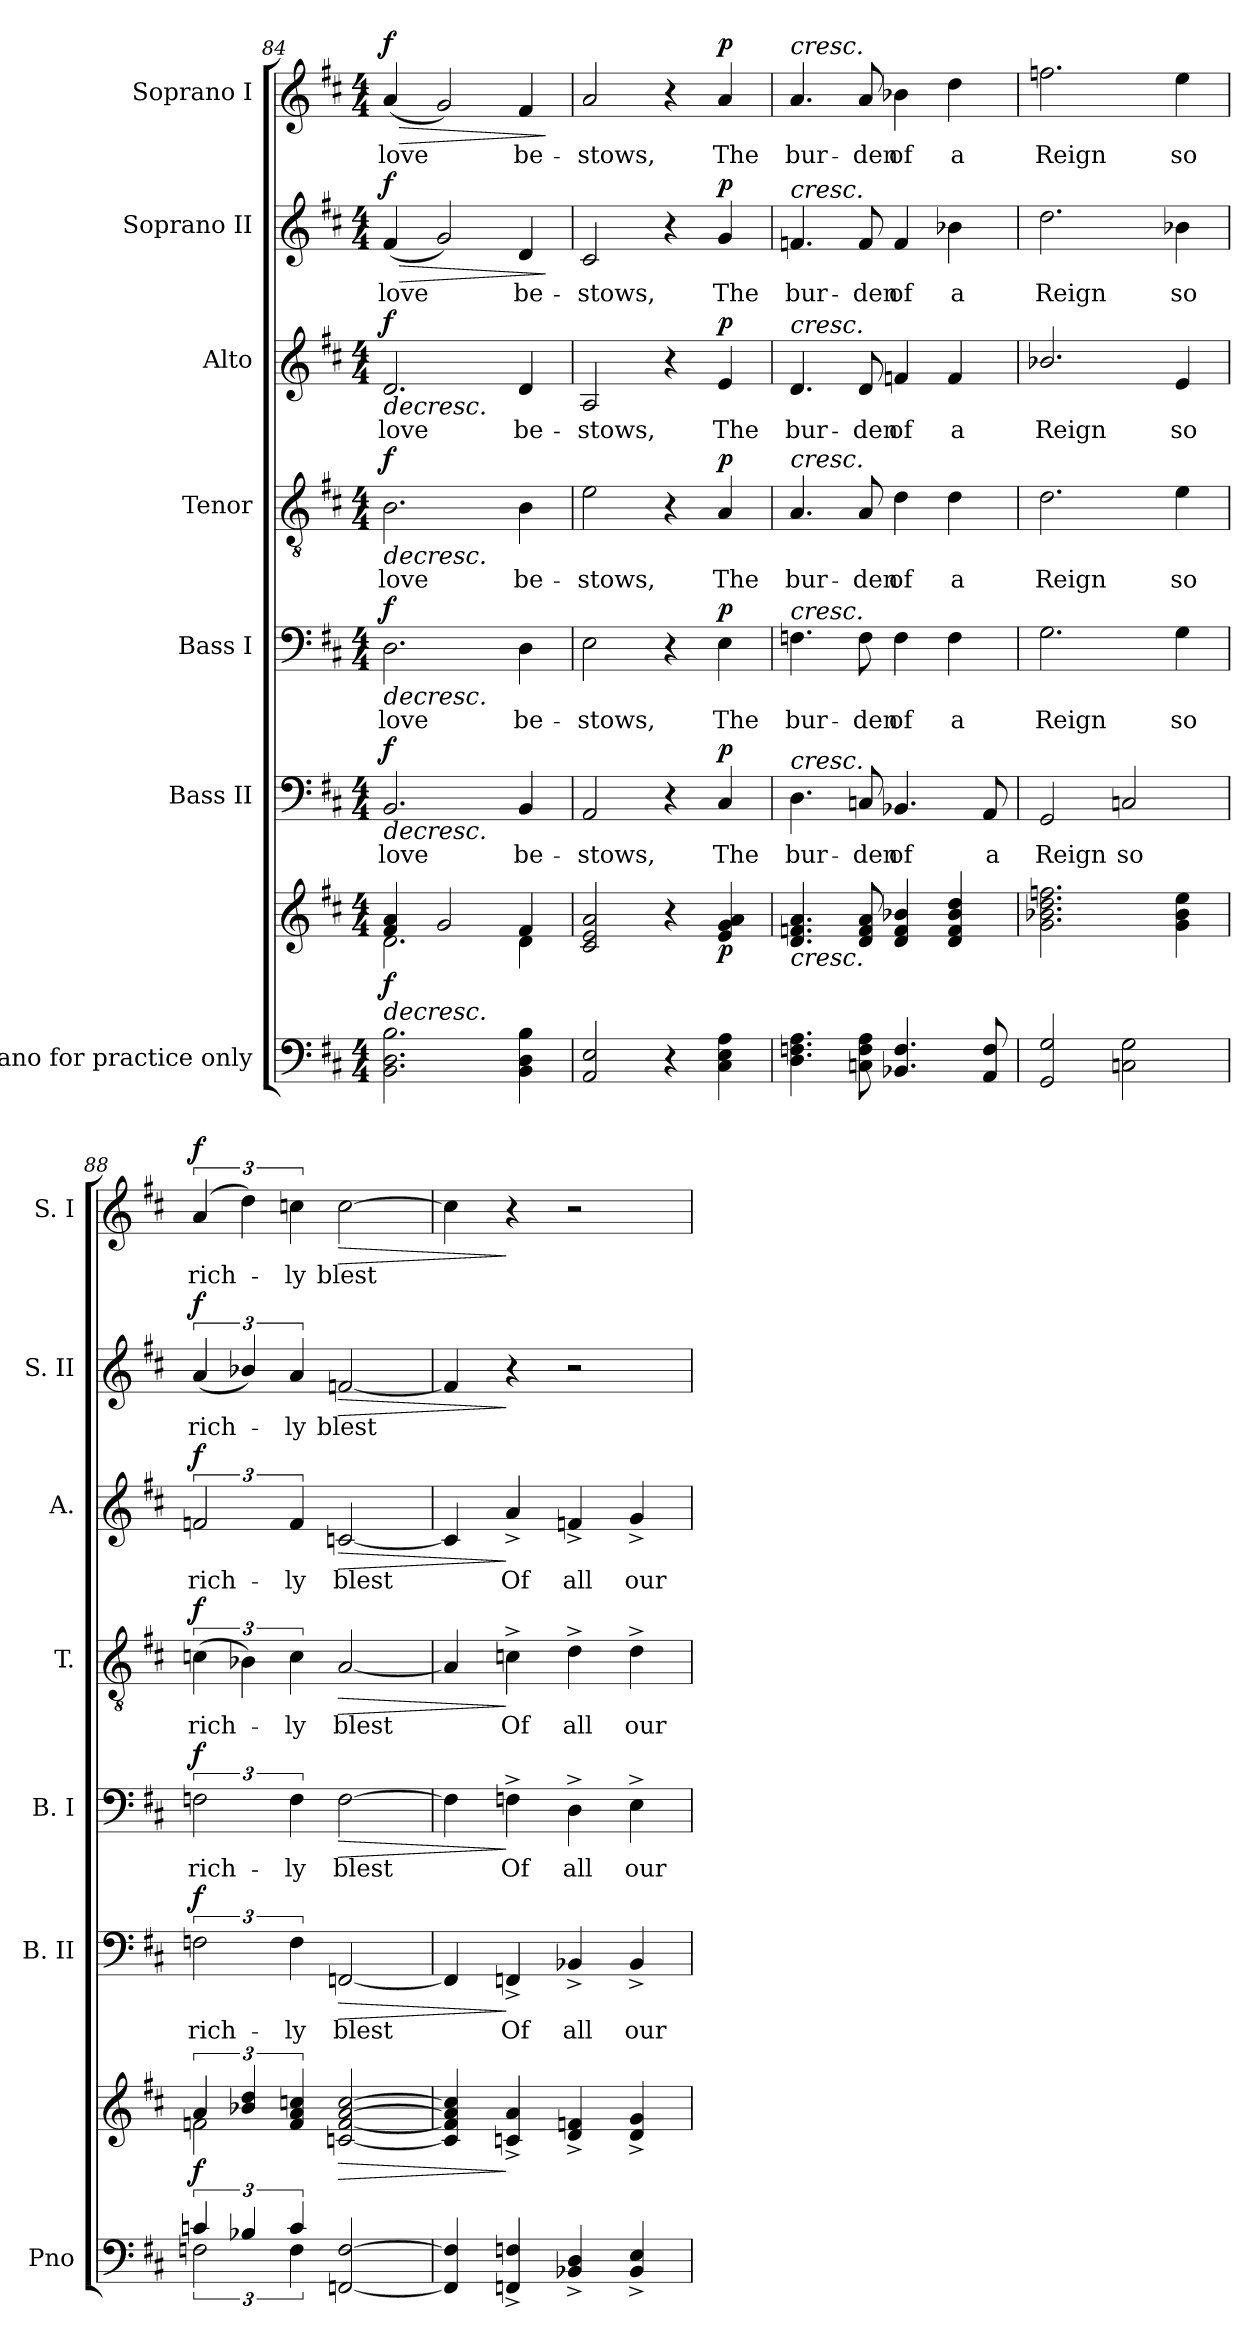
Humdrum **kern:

**kern	**kern	**dynam	**kern	**text	**dynam	**kern	**text	**dynam	**kern	**text	**dynam	**kern	**text	**dynam	**kern	**text	**dynam	**kern	**text	**dynam
*part7	*part7	*part7	*part6	*part6	*part6	*part5	*part5	*part5	*part4	*part4	*part4	*part3	*part3	*part3	*part2	*part2	*part2	*part1	*part1	*part1
*staff8	*staff7	*staff7/8	*staff6	*staff6	*staff6	*staff5	*staff5	*staff5	*staff4	*staff4	*staff4	*staff3	*staff3	*staff3	*staff2	*staff2	*staff2	*staff1	*staff1	*staff1
*I"Piano for practice only	*	*	*I"Bass II	*	*	*I"Bass I	*	*	*I"Tenor	*	*	*I"Alto	*	*	*I"Soprano II	*	*	*I"Soprano I	*	*
*I'Pno	*	*	*I'B. II	*	*	*I'B. I	*	*	*I'T.	*	*	*I'A.	*	*	*I'S. II	*	*	*I'S. I	*	*
*clefF4	*clefG2	*	*clefF4	*	*	*clefF4	*	*	*clefGv2	*	*	*clefG2	*	*	*clefG2	*	*	*clefG2	*	*
*k[f#c#]	*k[f#c#]	*	*k[f#c#]	*	*	*k[f#c#]	*	*	*k[f#c#]	*	*	*k[f#c#]	*	*	*k[f#c#]	*	*	*k[f#c#]	*	*
*M4/4	*M4/4	*	*M4/4	*	*	*M4/4	*	*	*M4/4	*	*	*M4/4	*	*	*M4/4	*	*	*M4/4	*	*
=84	=84	=84	=84	=84	=84	=84	=84	=84	=84	=84	=84	=84	=84	=84	=84	=84	=84	=84	=84	=84
!	!	!LO:HP:b	!	!LO:LY:b	!LO:HP:b	!	!LO:LY:b	!LO:HP:b	!	!LO:LY:b	!LO:HP:b	!	!LO:LY:b	!LO:HP:b	!	!LO:LY:b	!LO:HP:b	!	!LO:LY:b	!LO:HP:b
*	*^	*	*	*	*	*	*	*	*	*	*	*	*	*	*	*	*	*	*	*
!	!	!	!LO:DY:n=1:b	!	!	!LO:DY:n=1:a	!	!	!LO:DY:n=1:a	!	!	!LO:DY:n=1:a	!	!	!LO:DY:n=1:a	!	!	!LO:DY:n=1:a	!	!	!LO:DY:n=1:a
2.BB\ 2.D\ 2.B\	4f#/ 4a/	2.d\	> f	2.BB/	love	> f	2.D\	love	> f	2.B\	love	> f	2.d/	love	> f	(<4f#/	love	> f	(<4a/	love	> f
.	2g/	.	.	.	.	.	.	.	.	.	.	.	.	.	.	2g/)	.	.	2g/)	.	.
!	!	!	!	!	!LO:LY:b	!	!	!LO:LY:b	!	!	!LO:LY:b	!	!	!LO:LY:b	!	!	!LO:LY:b	!	!	!LO:LY:b	!
4BB\ 4D\ 4B\	4f#/	4d\	.	4BB/	be-	.	4D\	be-	.	4B\	be-	.	4d/	be-	.	4d/	be-	.	4f#/	be-	.
*	*v	*v	*	*	*	*	*	*	*	*	*	*	*	*	*	*	*	*	*	*	*
.	.	.	.	.	.	.	.	.	.	.	.	.	.	.	.	.	]	.	.	]
=85	=85	=85	=85	=85	=85	=85	=85	=85	=85	=85	=85	=85	=85	=85	=85	=85	=85	=85	=85	=85
!	!	!	!	!LO:LY:b	!	!	!LO:LY:b	!	!	!LO:LY:b	!	!	!LO:LY:b	!	!	!LO:LY:b	!	!	!LO:LY:b	!
2AA/ 2E/	2c#/ 2e/ 2a/	.	2AA/	-stows,	.	2E\	-stows,	.	2e\	-stows,	.	2A/	-stows,	.	2c#/	-stows,	.	2a/	-stows,	.
4r	4r	.	4r	.	.	4r	.	.	4r	.	.	4r	.	.	4r	.	.	4r	.	.
!	!	!LO:DY:b	!	!LO:LY:b	!LO:DY:a	!	!LO:LY:b	!LO:DY:a	!	!LO:LY:b	!LO:DY:a	!	!LO:LY:b	!LO:DY:a	!	!LO:LY:b	!LO:DY:a	!	!LO:LY:b	!LO:DY:a
4C#\ 4E\ 4A\	4e/ 4g/ 4a/	p	4C#/	The	p	4E\	The	p	4A/	The	p	4e/	The	p	4g/	The	p	4a/	The	p
=86	=86	=86	=86	=86	=86	=86	=86	=86	=86	=86	=86	=86	=86	=86	=86	=86	=86	=86	=86	=86
!	!	!	!	!	!	!	!	!	!	!	!	!	!	!	!	!	!	!LO:TX:a:i:t=cresc.	!	!
!	!	!	!	!	!	!	!	!	!	!	!	!	!	!	!LO:TX:a:i:t=cresc.	!	!	!	!	!
!	!	!	!	!	!	!	!	!	!	!	!	!LO:TX:a:i:t=cresc.	!	!	!	!	!	!	!	!
!	!	!	!	!	!	!	!	!	!LO:TX:a:i:t=cresc.	!	!	!	!	!	!	!	!	!	!	!
!	!	!	!	!	!	!LO:TX:a:i:t=cresc.	!	!	!	!	!	!	!	!	!	!	!	!	!	!
!	!	!	!LO:TX:a:i:t=cresc.	!	!	!	!	!	!	!	!	!	!	!	!	!	!	!	!	!
!	!LO:TX:b:i:t=cresc.	!	!	!	!	!	!	!	!	!	!	!	!	!	!	!	!	!	!	!
!	!	!	!	!LO:LY:b	!	!	!LO:LY:b	!	!	!LO:LY:b	!	!	!LO:LY:b	!	!	!LO:LY:b	!	!	!LO:LY:b	!
4.D\ 4.Fn\ 4.A\	4.d/ 4.fn/ 4.a/	.	4.D\	bur-	.	4.Fn\	bur-	.	4.A/	bur-	.	4.d/	bur-	.	4.fn/	bur-	.	4.a/	bur-	.
!	!	!	!	!LO:LY:b	!	!	!LO:LY:b	!	!	!LO:LY:b	!	!	!LO:LY:b	!	!	!LO:LY:b	!	!	!LO:LY:b	!
8Cn\ 8F\ 8A\	8d/ 8f/ 8a/	.	8Cn/	-den	.	8F\	-den	.	8A/	-den	.	8d/	-den	.	8f/	-den	.	8a/	-den	.
!	!	!	!	!LO:LY:b	!	!	!LO:LY:b	!	!	!LO:LY:b	!	!	!LO:LY:b	!	!	!LO:LY:b	!	!	!LO:LY:b	!
4.BB-X/ 4.F/	4d/ 4f/ 4b-X/	.	4.BB-X/	of	.	4F\	of	.	4d\	of	.	4fn/	of	.	4f/	of	.	4b-X\	of	.
!	!	!	!	!	!	!	!LO:LY:b	!	!	!LO:LY:b	!	!	!LO:LY:b	!	!	!LO:LY:b	!	!	!LO:LY:b	!
.	4d/ 4f/ 4b-/ 4dd/	.	.	.	.	4F\	a	.	4d\	a	.	4f/	a	.	4b-X\	a	.	4dd\	a	.
!	!	!	!	!LO:LY:b	!	!	!	!	!	!	!	!	!	!	!	!	!	!	!	!
8AA/ 8F/	.	.	8AA/	a	.	.	.	.	.	.	.	.	.	.	.	.	.	.	.	.
=87	=87	=87	=87	=87	=87	=87	=87	=87	=87	=87	=87	=87	=87	=87	=87	=87	=87	=87	=87	=87
!	!	!	!	!LO:LY:b	!	!	!LO:LY:b	!	!	!LO:LY:b	!	!	!LO:LY:b	!	!	!LO:LY:b	!	!	!LO:LY:b	!
2GG/ 2G/	2.g\ 2.b-X\ 2.dd\ 2.ffn\	.	2GG/	Reign	.	2.G\	Reign	.	2.d\	Reign	.	2.b-X/	Reign	.	2.dd\	Reign	.	2.ffn\	Reign	.
!	!	!	!	!LO:LY:b	!	!	!	!	!	!	!	!	!	!	!	!	!	!	!	!
2Cn\ 2G\	.	.	2Cn/	so	.	.	.	.	.	.	.	.	.	.	.	.	.	.	.	.
!	!	!	!	!	!	!	!LO:LY:b	!	!	!LO:LY:b	!	!	!LO:LY:b	!	!	!LO:LY:b	!	!	!LO:LY:b	!
.	4g\ 4b-\ 4ee\	.	.	.	.	4G\	so	.	4e\	so	.	4e/	so	.	4b-X\	so	.	4ee\	so	.
!!LO:LB:g=z
=88	=88	=88	=88	=88	=88	=88	=88	=88	=88	=88	=88	=88	=88	=88	=88	=88	=88	=88	=88	=88
*^	*^	*	*	*	*	*	*	*	*	*	*	*	*	*	*	*	*	*	*	*
!	!	!	!	!LO:DY:b	!	!LO:LY:b	!LO:DY:a	!	!LO:LY:b	!LO:DY:a	!	!LO:LY:b	!LO:DY:a	!	!LO:LY:b	!LO:DY:a	!	!LO:LY:b	!LO:DY:a	!	!LO:LY:b	!LO:DY:a
6cn/	3Fn\	6a/	2fn\	f	3Fn\	rich-	f	3Fn\	rich-	f	(>6cn\	rich-	f	3fn/	rich-	f	(<6a/	rich-	f	(>6a/	rich-	f
6B-X/	.	6b-X/ 6dd/	.	.	.	.	.	.	.	.	6B-X\)	.	.	.	.	.	6b-X/)	.	.	6dd\)	.	.
!	!	!	!	!	!	!LO:LY:b	!	!	!LO:LY:b	!	!	!LO:LY:b	!	!	!LO:LY:b	!	!	!LO:LY:b	!	!	!LO:LY:b	!
6c/	6F\	6f/ 6a/ 6ccn/	.	.	6F\	-ly	.	6F\	-ly	.	6c\	-ly	.	6f/	-ly	.	6a/	-ly	.	6ccn\	-ly	.
!	!	!	!	!LO:HP:b	!	!LO:LY:b	!LO:HP:b	!	!LO:LY:b	!LO:HP:b	!	!LO:LY:b	!LO:HP:b	!	!LO:LY:b	!LO:HP:b	!	!LO:LY:b	!LO:HP:b	!	!LO:LY:b	!LO:HP:b
[2FFn/ [2F/	2rCCyy	[2cn/ [2f/ [2a/ [2cc/	2rAyy	>	[2FFn/	blest	>	[2F\	blest	>	[2A/	blest	>	[2cn/	blest	>	[2fn/	blest	>	[2cc\	blest	>
*v	*v	*	*	*	*	*	*	*	*	*	*	*	*	*	*	*	*	*	*	*	*	*
*	*v	*v	*	*	*	*	*	*	*	*	*	*	*	*	*	*	*	*	*	*	*
=89	=89	=89	=89	=89	=89	=89	=89	=89	=89	=89	=89	=89	=89	=89	=89	=89	=89	=89	=89	=89
4FF/] 4F/]	4c/] 4f/] 4a/] 4cc/]	.	4FF/]	.	.	4F\]	.	.	4A/]	.	.	4c/]	.	.	4f/]	.	.	4cc\]	.	.
!	!	!	!	!LO:LY:b	!	!	!LO:LY:b	!	!	!LO:LY:b	!	!	!LO:LY:b	!	!	!	!	!	!	!
4FFn/^ 4Fn/^	4cn/^ 4a/^	]	4FFn^/	Of	]	4Fn^\	Of	]	4cn^\	Of	]	4a^/	Of	]	4r	.	]	4r	.	]
!	!	!	!	!LO:LY:b	!	!	!LO:LY:b	!	!	!LO:LY:b	!	!	!LO:LY:b	!	!	!	!	!	!	!
4BB-X/^ 4D/^	4d/^ 4fn/^	.	4BB-X^/	all	.	4D^\	all	.	4d^\	all	.	4fn^/	all	.	2r	.	.	2r	.	.
!	!	!	!	!LO:LY:b	!	!	!LO:LY:b	!	!	!LO:LY:b	!	!	!LO:LY:b	!	!	!	!	!	!	!
4BB-/^ 4E/^	4d/^ 4g/^	.	4BB-^/	our	.	4E^\	our	.	4d^\	our	.	4g^/	our	.	.	.	.	.	.	.
.	.	]	.	.	]	.	.	]	.	.	]	.	.	]	.	.	.	.	.	.
=	=	=	=	=	=	=	=	=	=	=	=	=	=	=	=	=	=	=	=	=
*-	*-	*-	*-	*-	*-	*-	*-	*-	*-	*-	*-	*-	*-	*-	*-	*-	*-	*-	*-	*-
